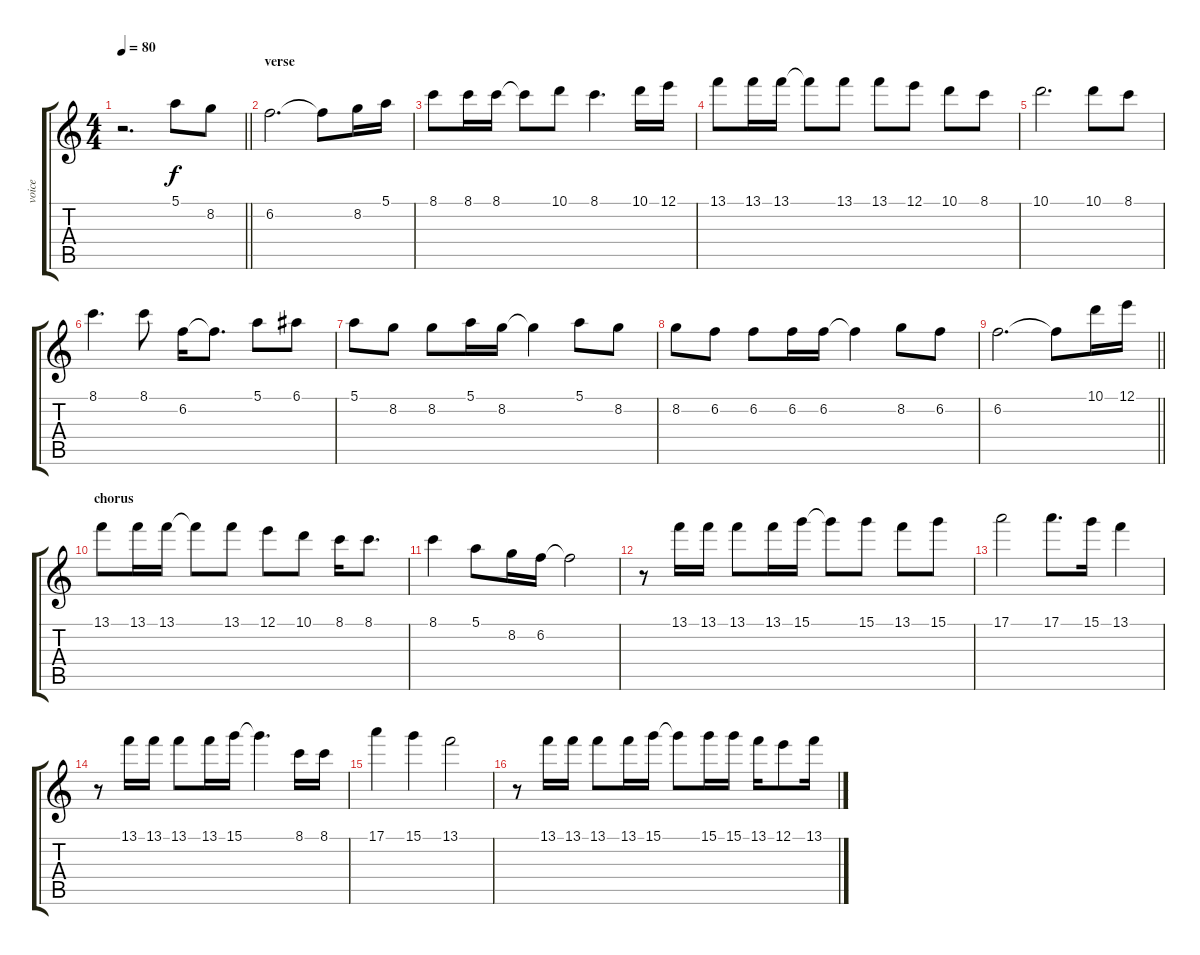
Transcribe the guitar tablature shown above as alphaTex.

\track ("voice" "voice") {instrument acousticguitarnylon}
\staff {score tabs}
\tuning (E4 B3 G3 D3 A2 E2) {hide}
\ts (4 4)
\tempo 80
\clef g2
\barLineRight lightlight
\ks c
r.2{d dy f} 5.1.8 8.2.8 |
\section ("" "verse")
6.2.2{d} 6.2{t}.8 8.2.16 5.1.16 |
8.1.8 8.1.16 8.1.16 8.1{t}.8 10.1.8 8.1.4{d} 10.1.16 12.1.16 |
13.1.8 13.1.16 13.1.16 13.1{t}.8 13.1.8 13.1.8 12.1.8 10.1.8 8.1.8 |
10.1.2{d} 10.1.8 8.1.8 |
8.1.4{d} 8.1.8 6.2.16 6.2{t}.8{d} 5.1.8 6.1.8 |
5.1.8 8.2.8 8.2.8 5.1.16 8.2.16 8.2{t}.4 5.1.8 8.2.8 |
8.2.8 6.2.8 6.2.8 6.2.16 6.2.16 6.2{t}.4 8.2.8 6.2.8 |
\barLineRight lightlight
6.2.2{d} 6.2{t}.8 10.1.16 12.1.16 |
\section ("" "chorus")
13.1.8 13.1.16 13.1.16 13.1{t}.8 13.1.8 12.1.8 10.1.8 8.1.16 8.1.8{d} |
8.1.4 5.1.8 8.2.16 6.2.16 6.2{t}.2 |
r.8 13.1.16 13.1.16 13.1.8 13.1.16 15.1.16 15.1{t}.8 15.1.8 13.1.8 15.1.8 |
17.1.2 17.1.8{d} 15.1.16 13.1.4 |
r.8 13.1.16 13.1.16 13.1.8 13.1.16 15.1.16 15.1{t}.4{d} 8.1.16 8.1.16 |
17.1.4 15.1.4 13.1.2 |
r.8 13.1.16 13.1.16 13.1.8 13.1.16 15.1.16 15.1{t}.8 15.1.16 15.1.16 13.1.16 12.1.8 13.1.16
